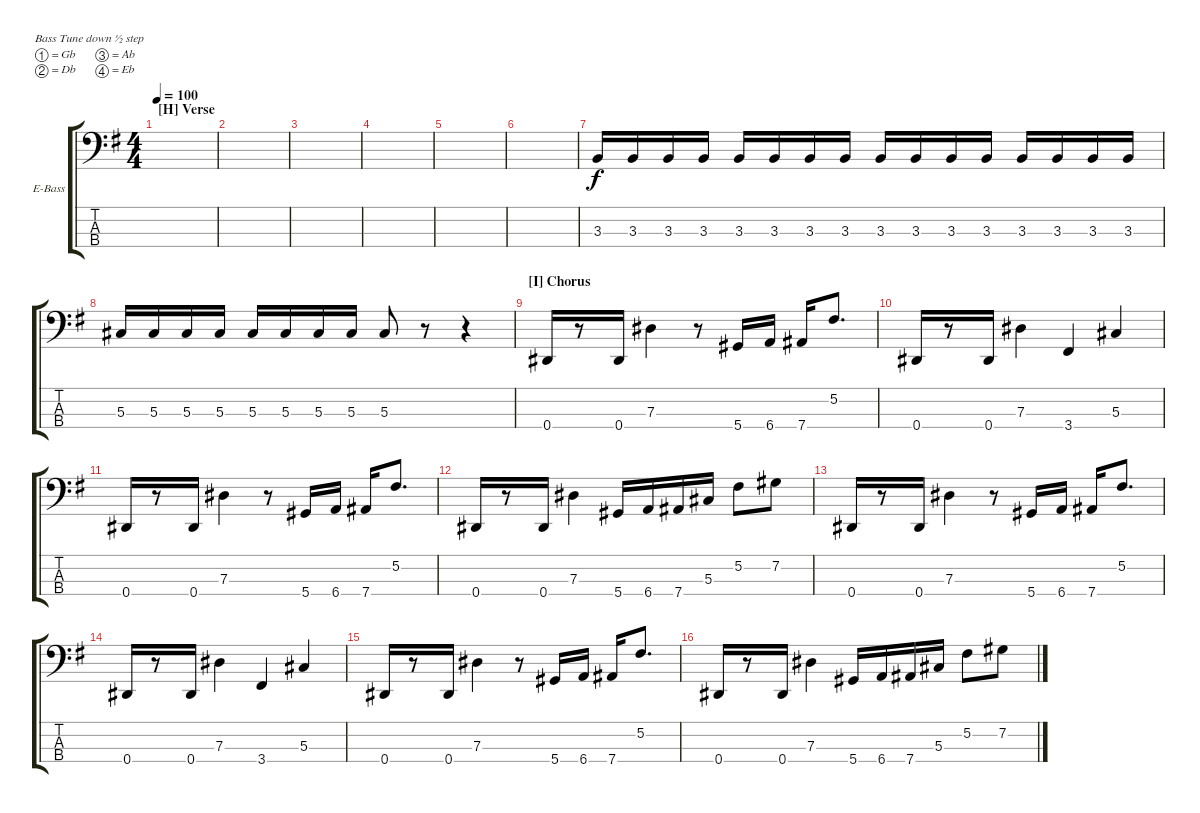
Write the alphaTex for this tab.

\defaultSystemsLayout 4
\bracketExtendMode groupsimilarinstruments
\firstSystemTrackNameOrientation horizontal
\otherSystemsTrackNameOrientation horizontal
\track ("Bass" "E-Bass") {instrument electricbassfinger}
\staff {score tabs}
\tuning (Gb2 Db2 Ab1 Eb1)
\ts (4 4)
\section ("H" "Verse")
\scale
0.5
\tempo 100
\accidentals auto
\clef f4
\ottava regular
\simile none
\scale
1.05549
\ks g
|
\scale
0.5
\scale
0.944515 |
\scale
0.5
\scale
1.05549 |
\scale
0.5
\scale
0.944515 |
\scale
0.5
\scale
1.05549 |
\scale
0.5
\scale
0.944515 |
\scale
0.5
\scale
1.05549 3.3.16 3.3.16 3.3.16 3.3.16 3.3.16 3.3.16 3.3.16 3.3.16 3.3.16 3.3.16 3.3.16 3.3.16 3.3.16 3.3.16 3.3.16 3.3.16 |
\scale
0.5
\scale
0.944515 5.3.16 5.3.16 5.3.16 5.3.16 5.3.16 5.3.16 5.3.16 5.3.16 5.3.8 r.8 r.4 |
\section ("I" "Chorus")
\scale
0.5
\scale
1.05549 0.4.16 r.8 0.4.16 7.3.4 r.8 5.4.16 6.4.16 7.4.16 5.2.8{d} |
\scale
0.5
\scale
0.944515 0.4.16 r.8 0.4.16 7.3.4 3.4.4 5.3.4 |
\scale
0.5
\scale
1.05549 0.4.16 r.8 0.4.16 7.3.4 r.8 5.4.16 6.4.16 7.4.16 5.2.8{d} |
\scale
0.5
\scale
0.944515 0.4.16 r.8 0.4.16 7.3.4 5.4.16 6.4.16 7.4.16 5.3.16 5.2.8 7.2.8 |
\scale
0.5
\scale
1.05549 0.4.16 r.8 0.4.16 7.3.4 r.8 5.4.16 6.4.16 7.4.16 5.2.8{d} |
\scale
0.5
\scale
0.944515 0.4.16 r.8 0.4.16 7.3.4 3.4.4 5.3.4 |
\scale
0.5
\scale
1.05549 0.4.16 r.8 0.4.16 7.3.4 r.8 5.4.16 6.4.16 7.4.16 5.2.8{d} |
\scale
0.5
\scale
0.944515 0.4.16 r.8 0.4.16 7.3.4 5.4.16 6.4.16 7.4.16 5.3.16 5.2.8 7.2.8
